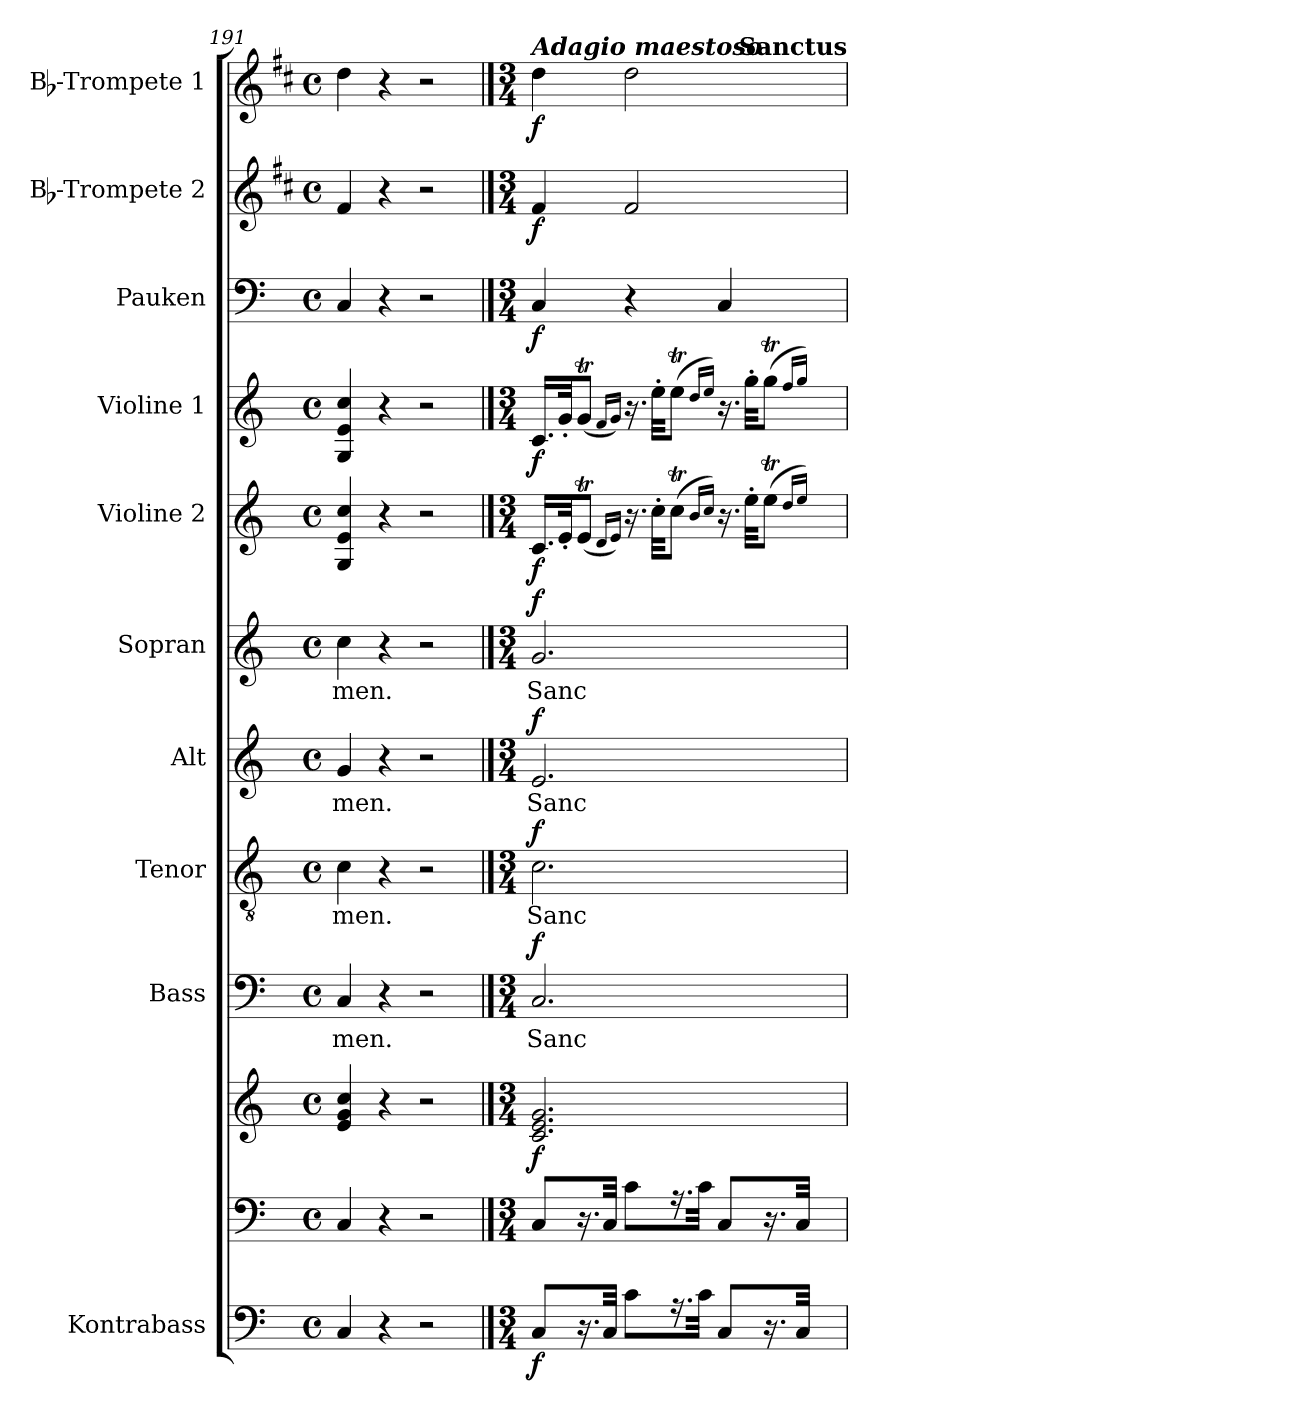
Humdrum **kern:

**kern	**dynam	**kern	**kern	**dynam	**kern	**text	**dynam	**kern	**text	**dynam	**kern	**text	**dynam	**kern	**text	**dynam	**kern	**dynam	**kern	**dynam	**kern	**dynam	**kern	**dynam	**kern	**dynam
*part11	*part11	*part10	*part10	*part10	*part9	*part9	*part9	*part8	*part8	*part8	*part7	*part7	*part7	*part6	*part6	*part6	*part5	*part5	*part4	*part4	*part3	*part3	*part2	*part2	*part1	*part1
*staff12	*staff12	*staff11	*staff10	*staff10/11	*staff9	*staff9	*staff9	*staff8	*staff8	*staff8	*staff7	*staff7	*staff7	*staff6	*staff6	*staff6	*staff5	*staff5	*staff4	*staff4	*staff3	*staff3	*staff2	*staff2	*staff1	*staff1
*I"Kontrabass	*	*	*	*	*I"Bass	*	*	*I"Tenor	*	*	*I"Alt	*	*	*I"Sopran	*	*	*I"Violine 2	*	*I"Violine 1	*	*I"Pauken	*	*I"Bb-Trompete 2	*	*I"Bb-Trompete 1	*
*I'Kb.	*	*	*	*	*I'B.	*	*	*I'T.	*	*	*I'A.	*	*	*I'S.	*	*	*I'Vl. 2	*	*I'Vl. 1	*	*I'Pk.	*	*I'Bb Trp. 2	*	*I'Bb Trp. 1	*
*clefF4	*	*clefF4	*clefG2	*	*clefF4	*	*	*clefGv2	*	*	*clefG2	*	*	*clefG2	*	*	*clefG2	*	*clefG2	*	*clefF4	*	*clefG2	*	*clefG2	*
*ITrd7c12	*	*	*	*	*	*	*	*	*	*	*	*	*	*	*	*	*	*	*	*	*	*	*ITrd1c2	*	*ITrd1c2	*
*k[]	*	*k[]	*k[]	*	*k[]	*	*	*k[]	*	*	*k[]	*	*	*k[]	*	*	*k[]	*	*k[]	*	*k[]	*	*k[]	*	*k[]	*
*C:	*	*C:	*C:	*	*C:	*	*	*C:	*	*	*C:	*	*	*C:	*	*	*C:	*	*C:	*	*C:	*	*C:	*	*C:	*
*M4/4	*	*M4/4	*M4/4	*	*M4/4	*	*	*M4/4	*	*	*M4/4	*	*	*M4/4	*	*	*M4/4	*	*M4/4	*	*M4/4	*	*M4/4	*	*M4/4	*
*met(c)	*	*met(c)	*met(c)	*	*met(c)	*	*	*met(c)	*	*	*met(c)	*	*	*met(c)	*	*	*met(c)	*	*met(c)	*	*met(c)	*	*met(c)	*	*met(c)	*
=191	=191	=191	=191	=191	=191	=191	=191	=191	=191	=191	=191	=191	=191	=191	=191	=191	=191	=191	=191	=191	=191	=191	=191	=191	=191	=191
!	!	!	!	!	!	!LO:LY:b	!	!	!LO:LY:b	!	!	!LO:LY:b	!	!	!LO:LY:b	!	!	!	!	!	!	!	!	!	!	!
4CC/	.	4C/	4e/ 4g/ 4cc/	.	4C/	-men.	.	4c\	-men.	.	4g/	-men.	.	4cc\	-men.	.	4G/ 4e/ 4cc/	.	4G/ 4e/ 4cc/	.	4C/	.	4e/	.	4cc\	.
4r	.	4r	4r	.	4r	.	.	4r	.	.	4r	.	.	4r	.	.	4r	.	4r	.	4r	.	4r	.	4r	.
2r	.	2r	2r	.	2r	.	.	2r	.	.	2r	.	.	2r	.	.	2r	.	2r	.	2r	.	2r	.	2r	.
!!LO:PB:g=z
==192	==192	==192	==192	==192	==192	==192	==192	==192	==192	==192	==192	==192	==192	==192	==192	==192	==192	==192	==192	==192	==192	==192	==192	==192	==192	==192
*M3/4	*	*M3/4	*M3/4	*	*M3/4	*	*	*M3/4	*	*	*M3/4	*	*	*M3/4	*	*	*M3/4	*	*M3/4	*	*M3/4	*	*M3/4	*	*M3/4	*
!	!	!	!	!	!	!	!	!	!	!	!	!	!	!	!	!	!	!	!	!	!	!	!	!	!LO:TX:a:Bi:t=Adagio maestoso	!
!	!LO:DY:b	!	!	!LO:DY:b	!	!LO:LY:b	!LO:DY:a	!	!LO:LY:b	!LO:DY:a	!	!LO:LY:b	!LO:DY:a	!	!LO:LY:b	!LO:DY:a	!	!LO:DY:b	!	!LO:DY:b	!	!LO:DY:b	!	!LO:DY:b	!	!LO:DY:b
8CC/L	f	8C/L	2.c/ 2.e/ 2.g/	f	2.C/	Sanc-	f	2.c\	Sanc-	f	2.e/	Sanc-	f	2.g/	Sanc-	f	16.c/LL	f	16.c/LL	f	4C/	f	4e/	f	4cc\	f
.	.	.	.	.	.	.	.	.	.	.	.	.	.	.	.	.	32e'</Jk	.	32g'</Jk	.	.	.	.	.	.	.
16.r	.	16.r	.	.	.	.	.	.	.	.	.	.	.	.	.	.	(<8et/J	.	(<8gT/J	.	.	.	.	.	.	.
32CC/Jkk	.	32C/Jkk	.	.	.	.	.	.	.	.	.	.	.	.	.	.	.	.	.	.	.	.	.	.	.	.
.	.	.	.	.	.	.	.	.	.	.	.	.	.	.	.	.	16qd/LL	.	16qf/LL	.	.	.	.	.	.	.
.	.	.	.	.	.	.	.	.	.	.	.	.	.	.	.	.	16qe/JJ)	.	16qg/JJ)	.	.	.	.	.	.	.
8C\L	.	8c\L	.	.	.	.	.	.	.	.	.	.	.	.	.	.	16.r	.	16.r	.	4r	.	2e/	.	2cc\	.
.	.	.	.	.	.	.	.	.	.	.	.	.	.	.	.	.	32cc'>\KKL	.	32ee'>\KKL	.	.	.	.	.	.	.
16.r	.	16.r	.	.	.	.	.	.	.	.	.	.	.	.	.	.	(<8ccT\J	.	(<8eet\J	.	.	.	.	.	.	.
32C\Jkk	.	32c\Jkk	.	.	.	.	.	.	.	.	.	.	.	.	.	.	.	.	.	.	.	.	.	.	.	.
.	.	.	.	.	.	.	.	.	.	.	.	.	.	.	.	.	16qb/LL	.	16qdd/LL	.	.	.	.	.	.	.
.	.	.	.	.	.	.	.	.	.	.	.	.	.	.	.	.	16qcc/JJ)	.	16qee/JJ)	.	.	.	.	.	.	.
8CC/L	.	8C/L	.	.	.	.	.	.	.	.	.	.	.	.	.	.	16.r	.	16.r	.	4C/	.	.	.	.	.
.	.	.	.	.	.	.	.	.	.	.	.	.	.	.	.	.	32ee'>\KKL	.	32gg'>\KKL	.	.	.	.	.	.	.
16.r	.	16.r	.	.	.	.	.	.	.	.	.	.	.	.	.	.	(<8eet\J	.	(<8ggT\J	.	.	.	.	.	.	.
32CC/Jkk	.	32C/Jkk	.	.	.	.	.	.	.	.	.	.	.	.	.	.	.	.	.	.	.	.	.	.	.	.
.	.	.	.	.	.	.	.	.	.	.	.	.	.	.	.	.	16qdd/LL	.	16qff/LL	.	.	.	.	.	.	.
.	.	.	.	.	.	.	.	.	.	.	.	.	.	.	.	.	16qee/JJ)	.	16qgg/JJ)	.	.	.	.	.	.	.
8.ryy	.	8.ryy	8.ryy	.	8.ryy	.	.	8.ryy	.	.	8.ryy	.	.	8.ryy	.	.	8.ryy	.	8.ryy	.	8.ryy	.	8.ryy	.	8.ryy	.
!	!	!	!	!	!	!	!	!	!	!	!	!	!	!	!	!	!	!	!	!	!	!	!	!	!LO:TX:a:B:t=Sanctus	!
=	=	=	=	=	=	=	=	=	=	=	=	=	=	=	=	=	=	=	=	=	=	=	=	=	=	=
*-	*-	*-	*-	*-	*-	*-	*-	*-	*-	*-	*-	*-	*-	*-	*-	*-	*-	*-	*-	*-	*-	*-	*-	*-	*-	*-
